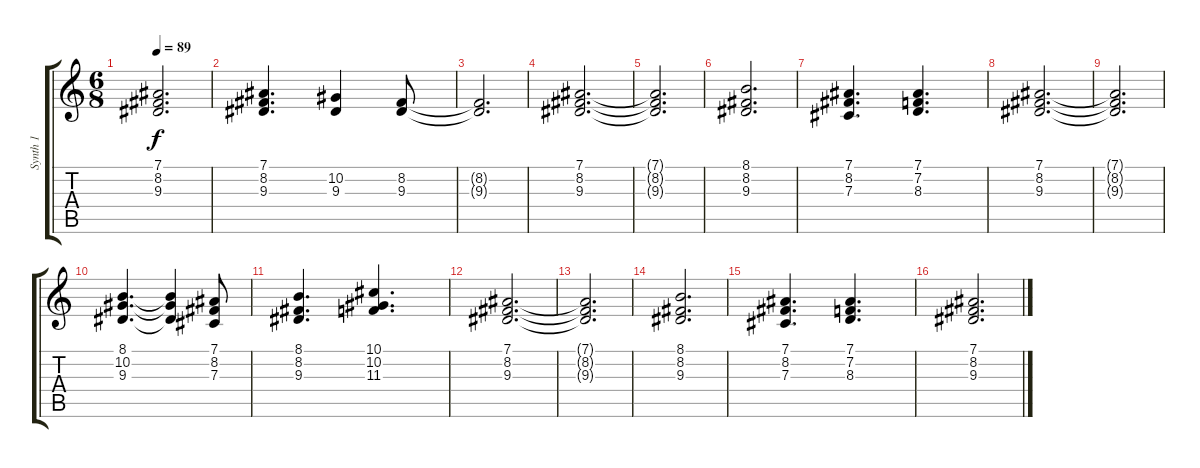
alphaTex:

\track ("Synth 1" "Synth 1") {instrument synthstrings1}
\staff {score tabs}
\tuning (Eb4 Bb3 Gb3 Db3 Ab2 Eb2) {hide}
\ts (6 8)
\tempo 89
\clef g2
\ks c
(7.1 8.2 9.3).2{d dy f volume 11 instrument rockorgan} |
(7.1 8.2 9.3).4{d volume 11 instrument rockorgan} (10.2 9.3).4 (8.2 9.3).8{volume 11 instrument rockorgan} |
(8.2{t} 9.3{t}).2{d} |
(7.1 8.2 9.3).2{d volume 10 instrument synthstrings1} |
(7.1{t} 8.2{t} 9.3{t}).2{d} |
(8.1 8.2 9.3).2{d} |
(7.1 8.2 7.3).4{d} (7.1 7.2 8.3).4{d} |
(7.1 8.2 9.3).2{d} |
(7.1{t} 8.2{t} 9.3{t}).2{d} |
(8.1 10.2 9.3).4{d} (8.1{t} 10.2{t} 9.3{t}).4 (7.1 8.2 7.3).8 |
(8.1 8.2 9.3).4{d} (10.1 10.2 11.3).4{d} |
(7.1 8.2 9.3).2{d} |
(7.1{t} 8.2{t} 9.3{t}).2{d} |
(8.1 8.2 9.3).2{d} |
(7.1 8.2 7.3).4{d} (7.1 7.2 8.3).4{d} |
(7.1 8.2 9.3).2{d}
